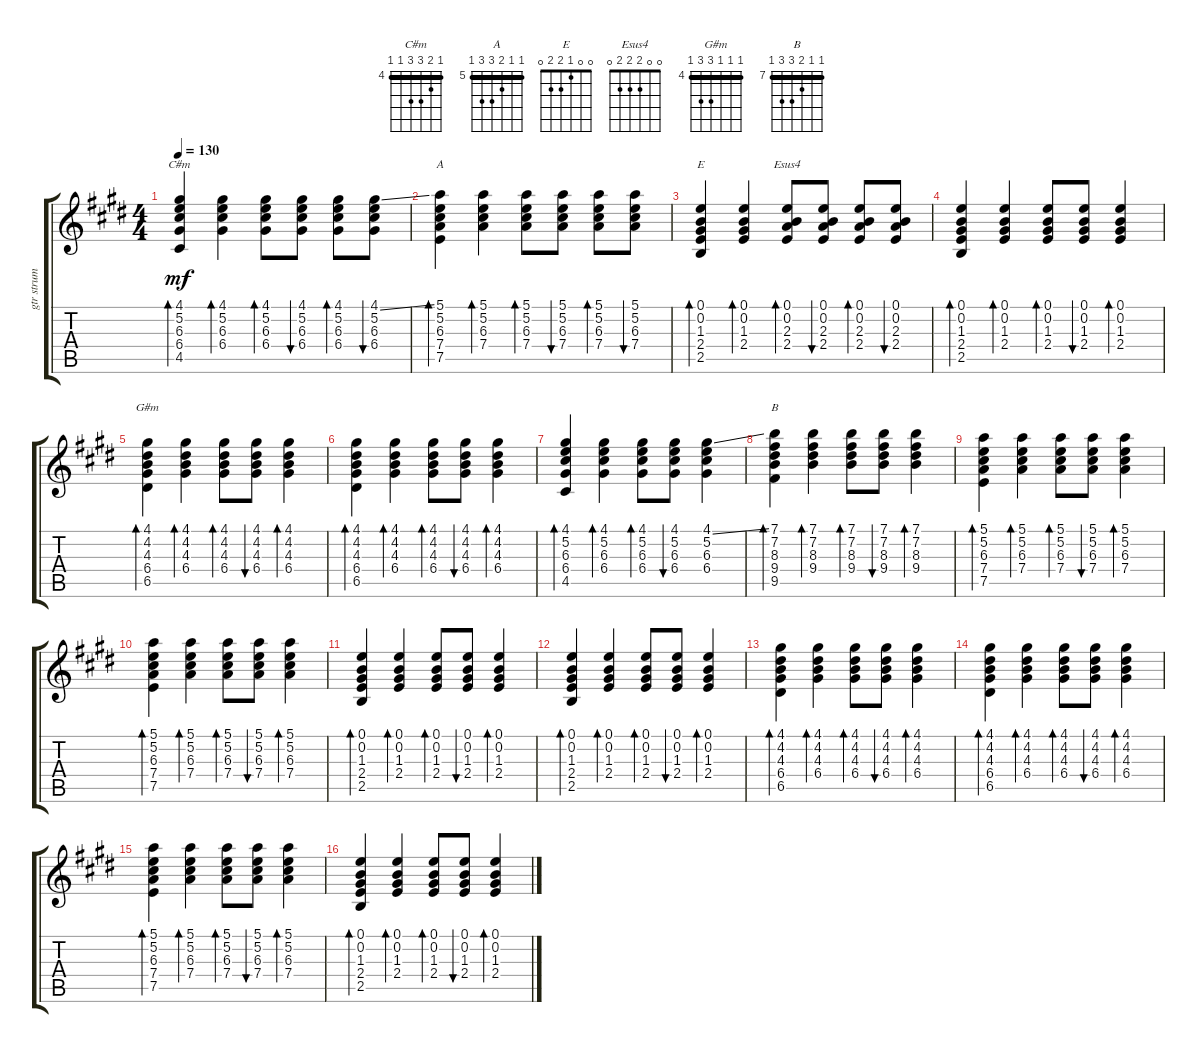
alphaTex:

\track ("gtr strum" "gtr strum") {instrument acousticguitarnylon}
\staff {score tabs}
\tuning (E4 B3 G3 D3 A2 E2) {hide}
\chord ("C#m" 4 5 6 6 4 4) {firstfret 4 barre 4}
\chord ("A" 5 5 6 7 7 5) {firstfret 5 barre 5}
\chord ("E" 0 0 1 2 2 0)
\chord ("Esus4" 0 0 2 2 2 0)
\chord ("G#m" 4 4 4 6 6 4) {firstfret 4 barre 4}
\chord ("B" 7 7 8 9 9 7) {firstfret 7 barre 7}
\ts (4 4)
\tempo 130
\clef g2
\ks e
(4.1 5.2 6.3 6.4 4.5).4{bd 30 ch "C#m" dy mf instrument acousticguitarnylon} (4.1 5.2 6.3 6.4).4{bd 30} (4.1 5.2 6.3 6.4).8{bd 30} (4.1 5.2 6.3 6.4).8{bu 30} (4.1 5.2 6.3 6.4).8{bd 30} (4.1{ss} 5.2 6.3 6.4).8{bu 30} |
(5.1 5.2 6.3 7.4 7.5).4{bd 30 ch "A"} (5.1 5.2 6.3 7.4).4{bd 30} (5.1 5.2 6.3 7.4).8{bd 30} (5.1 5.2 6.3 7.4).8{bu 30} (5.1 5.2 6.3 7.4).8{bd 30} (5.1 5.2 6.3 7.4).8{bu 30} |
(0.1 0.2 1.3 2.4 2.5).4{bd 30 ch "E"} (0.1 0.2 1.3 2.4).4{bd 30} (0.1 0.2 2.3 2.4).8{bd 30 ch "Esus4"} (0.1 0.2 2.3 2.4).8{bu 30} (0.1 0.2 2.3 2.4).8{bd 30} (0.1 0.2 2.3 2.4).8{bu 30} |
(0.1 0.2 1.3 2.4 2.5).4{bd 30} (0.1 0.2 1.3 2.4).4{bd 30} (0.1 0.2 1.3 2.4).8{bd 30} (0.1 0.2 1.3 2.4).8{bu 30} (0.1 0.2 1.3 2.4).4{bd 30} |
(4.1 4.2 4.3 6.4 6.5).4{bd 30 ch "G#m"} (4.1 4.2 4.3 6.4).4{bd 30} (4.1 4.2 4.3 6.4).8{bd 30} (4.1 4.2 4.3 6.4).8{bu 30} (4.1 4.2 4.3 6.4).4{bd 30} |
(4.1 4.2 4.3 6.4 6.5).4{bd 30} (4.1 4.2 4.3 6.4).4{bd 30} (4.1 4.2 4.3 6.4).8{bd 30} (4.1 4.2 4.3 6.4).8{bu 30} (4.1 4.2 4.3 6.4).4{bd 30} |
(4.1 5.2 6.3 6.4 4.5).4{bd 30} (4.1 5.2 6.3 6.4).4{bd 30} (4.1 5.2 6.3 6.4).8{bd 30} (4.1 5.2 6.3 6.4).8{bu 30} (4.1{ss} 5.2 6.3 6.4).4 |
(7.1 7.2 8.3 9.4 9.5).4{bd 30 ch "B"} (7.1 7.2 8.3 9.4).4{bd 30} (7.1 7.2 8.3 9.4).8{bd 30} (7.1 7.2 8.3 9.4).8{bu 30} (7.1 7.2 8.3 9.4).4{bd 30} |
(5.1 5.2 6.3 7.4 7.5).4{bd 30} (5.1 5.2 6.3 7.4).4{bd 30} (5.1 5.2 6.3 7.4).8{bd 30} (5.1 5.2 6.3 7.4).8{bu 30} (5.1 5.2 6.3 7.4).4{bd 30} |
(5.1 5.2 6.3 7.4 7.5).4{bd 30} (5.1 5.2 6.3 7.4).4{bd 30} (5.1 5.2 6.3 7.4).8{bd 30} (5.1 5.2 6.3 7.4).8{bu 30} (5.1 5.2 6.3 7.4).4{bd 30} |
(0.1 0.2 1.3 2.4 2.5).4{bd 30} (0.1 0.2 1.3 2.4).4{bd 30} (0.1 0.2 1.3 2.4).8{bd 30} (0.1 0.2 1.3 2.4).8{bu 30} (0.1 0.2 1.3 2.4).4{bd 30} |
(0.1 0.2 1.3 2.4 2.5).4{bd 30} (0.1 0.2 1.3 2.4).4{bd 30} (0.1 0.2 1.3 2.4).8{bd 30} (0.1 0.2 1.3 2.4).8{bu 30} (0.1 0.2 1.3 2.4).4{bd 30} |
(4.1 4.2 4.3 6.4 6.5).4{bd 30} (4.1 4.2 4.3 6.4).4{bd 30} (4.1 4.2 4.3 6.4).8{bd 30} (4.1 4.2 4.3 6.4).8{bu 30} (4.1 4.2 4.3 6.4).4{bd 30} |
(4.1 4.2 4.3 6.4 6.5).4{bd 30} (4.1 4.2 4.3 6.4).4{bd 30} (4.1 4.2 4.3 6.4).8{bd 30} (4.1 4.2 4.3 6.4).8{bu 30} (4.1 4.2 4.3 6.4).4{bd 30} |
(5.1 5.2 6.3 7.4 7.5).4{bd 30} (5.1 5.2 6.3 7.4).4{bd 30} (5.1 5.2 6.3 7.4).8{bd 30} (5.1 5.2 6.3 7.4).8{bu 30} (5.1 5.2 6.3 7.4).4{bd 30} |
(0.1 0.2 1.3 2.4 2.5).4{bd 30} (0.1 0.2 1.3 2.4).4{bd 30} (0.1 0.2 1.3 2.4).8{bd 30} (0.1 0.2 1.3 2.4).8{bu 30} (0.1 0.2 1.3 2.4).4{bd 30}
